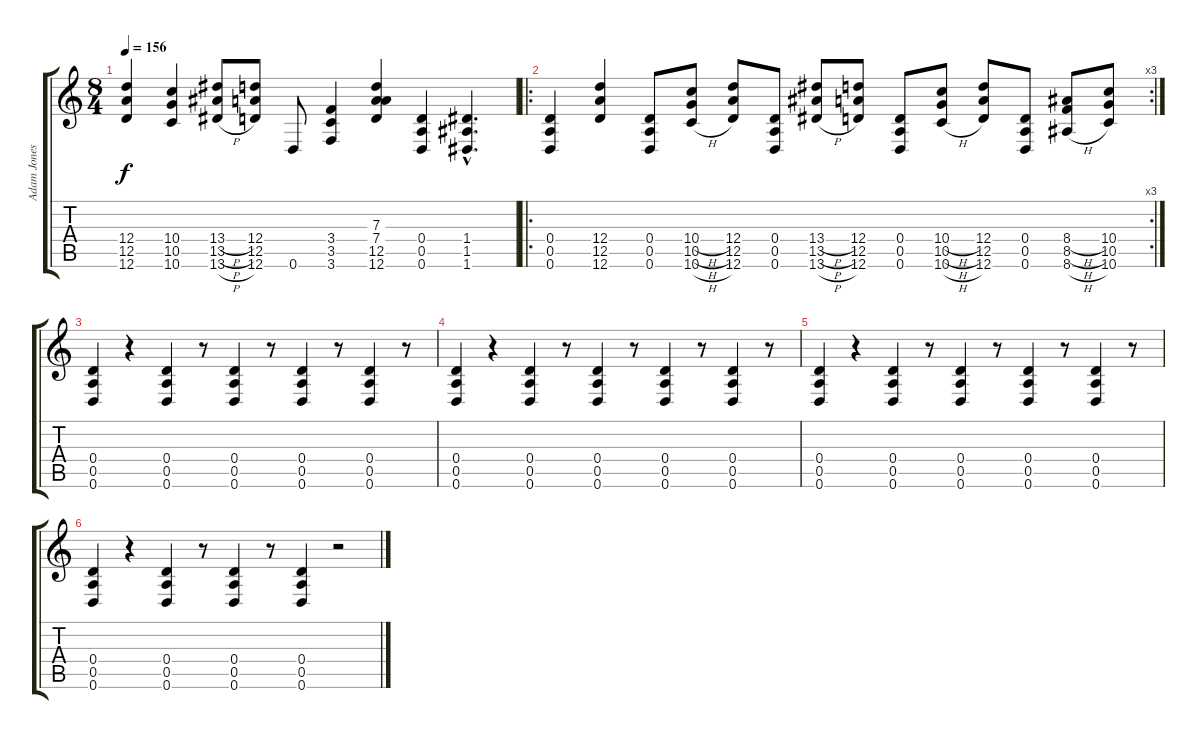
\track ("Adam Jones (dist.)" "Adam Jones") {instrument distortionguitar}
\staff {score tabs}
\tuning (E4 B3 G3 D3 A2 D2) {hide}
\ts (8 4)
\tempo 156
\clef g2
\ks c
(12.4 12.5 12.6).4{dy f} (10.4 10.5 10.6).4 (13.4{h} 13.5{h} 13.6{h}).8 (12.4 12.5 12.6).8 0.6.8 (3.4 3.5 3.6).4 (7.3 7.4 12.5 12.6).4 (0.4 0.5 0.6).4 (1.4{hac} 1.5{hac} 1.6{hac}).4{d} |
\ro
\rc 3
(0.4 0.5 0.6).4 (12.4 12.5 12.6).4 (0.4 0.5 0.6).8 (10.4{h} 10.5{h} 10.6{h}).8 (12.4 12.5 12.6).8 (0.4 0.5 0.6).8 (13.4{h} 13.5{h} 13.6{h}).8 (12.4 12.5 12.6).8 (0.4 0.5 0.6).8 (10.4{h} 10.5{h} 10.6{h}).8 (12.4 12.5 12.6).8 (0.4 0.5 0.6).8 (8.4{h} 8.5{h} 8.6{h}).8 (10.4 10.5 10.6).8 |
(0.4 0.5 0.6).4 r.4 (0.4 0.5 0.6).4 r.8 (0.4 0.5 0.6).4 r.8 (0.4 0.5 0.6).4 r.8 (0.4 0.5 0.6).4 r.8 |
(0.4 0.5 0.6).4 r.4 (0.4 0.5 0.6).4 r.8 (0.4 0.5 0.6).4 r.8 (0.4 0.5 0.6).4 r.8 (0.4 0.5 0.6).4 r.8 |
(0.4 0.5 0.6).4 r.4 (0.4 0.5 0.6).4 r.8 (0.4 0.5 0.6).4 r.8 (0.4 0.5 0.6).4 r.8 (0.4 0.5 0.6).4 r.8 |
(0.4 0.5 0.6).4 r.4 (0.4 0.5 0.6).4 r.8 (0.4 0.5 0.6).4 r.8 (0.4 0.5 0.6).4 r.2
